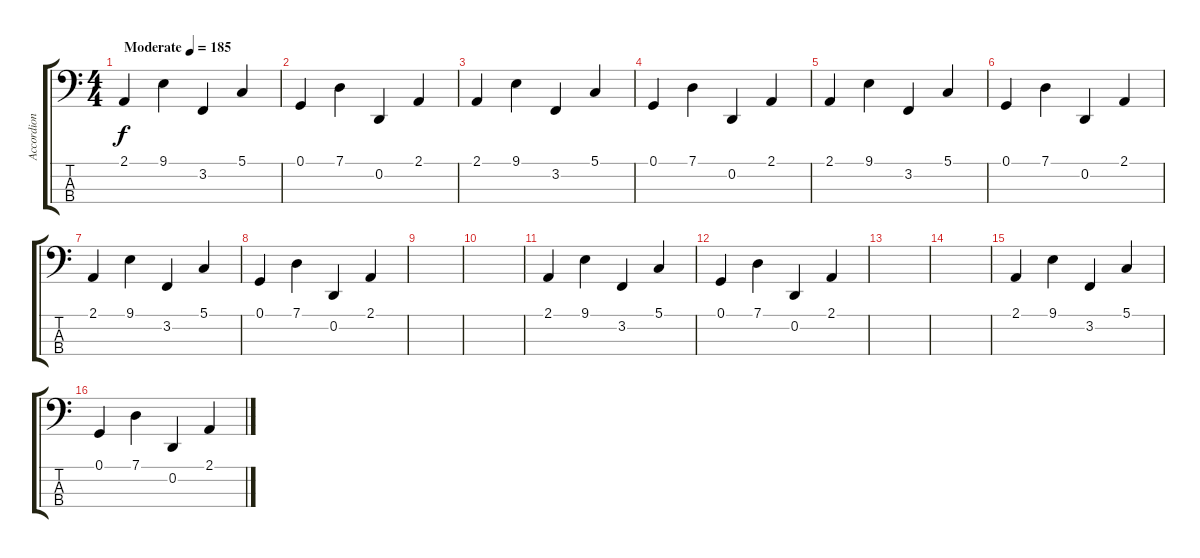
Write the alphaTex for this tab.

\track ("Accordion" "Accordion") {instrument accordion}
\staff {score tabs}
\tuning (G2 D2 A1 E1) {hide}
\ts (4 4)
\tempo (185 "Moderate")
\clef f4
\ks c
2.1.4{dy f instrument accordion} 9.1.4 3.2.4 5.1.4 |
0.1.4 7.1.4 0.2.4 2.1.4 |
2.1.4 9.1.4 3.2.4 5.1.4 |
0.1.4 7.1.4 0.2.4 2.1.4 |
2.1.4 9.1.4 3.2.4 5.1.4 |
0.1.4 7.1.4 0.2.4 2.1.4 |
2.1.4 9.1.4 3.2.4 5.1.4 |
0.1.4 7.1.4 0.2.4 2.1.4 |
|
|
2.1.4 9.1.4 3.2.4 5.1.4 |
0.1.4 7.1.4 0.2.4 2.1.4 |
|
|
2.1.4 9.1.4 3.2.4 5.1.4 |
0.1.4 7.1.4 0.2.4 2.1.4
